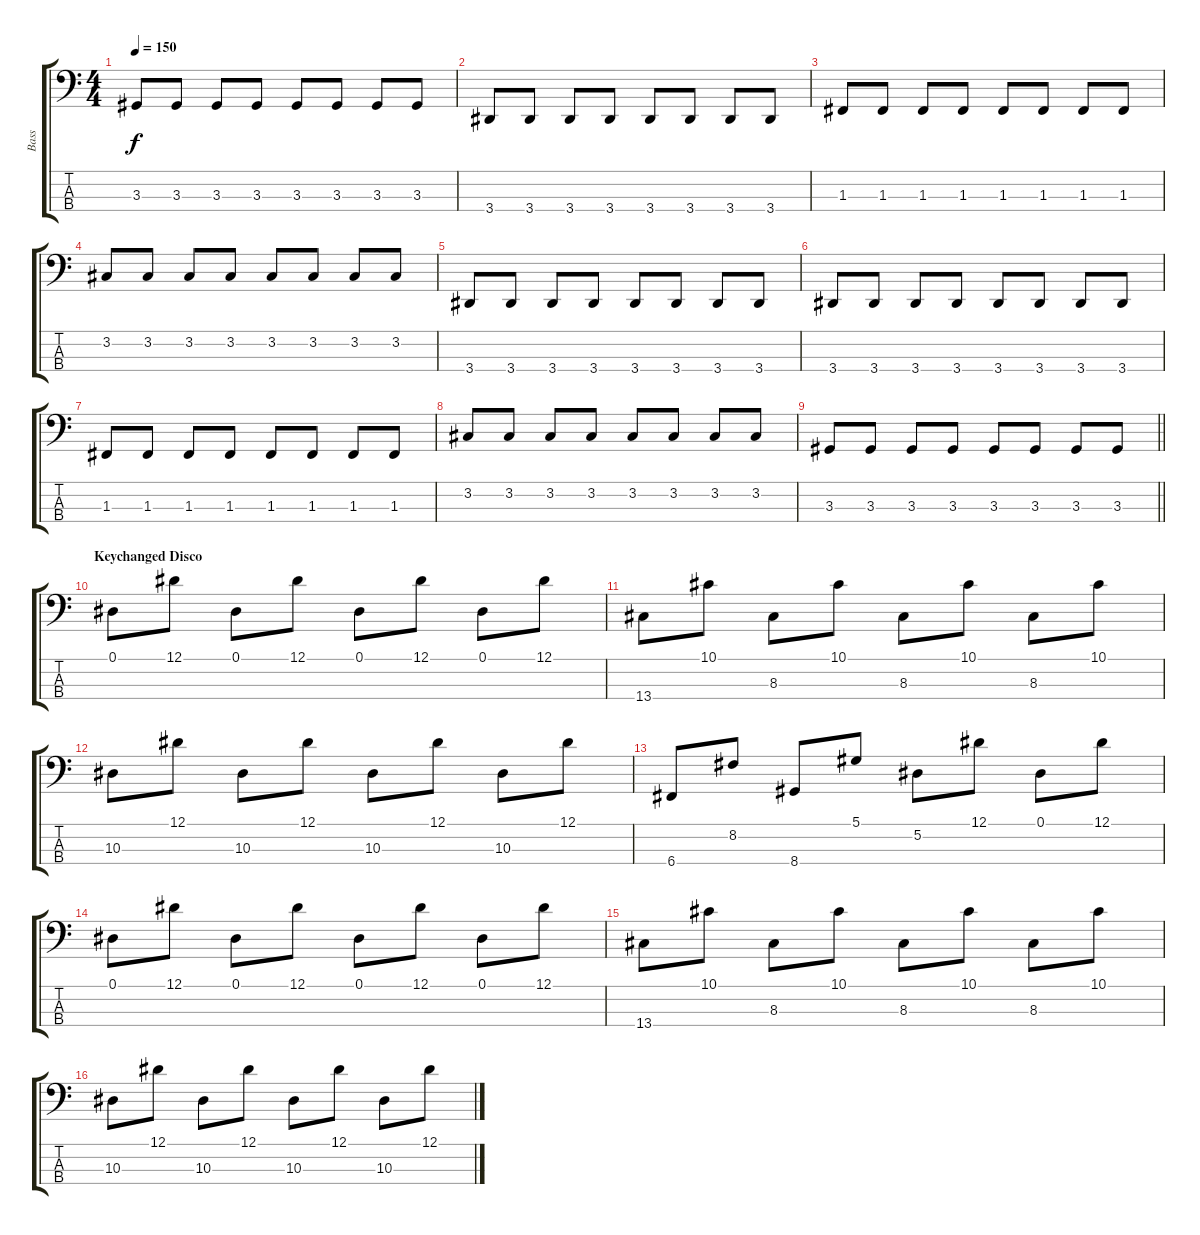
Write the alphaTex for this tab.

\track ("Bass" "Bass") {instrument electricbasspick}
\staff {score tabs}
\tuning (Eb2 Bb1 F1 C1) {hide}
\ts (4 4)
\tempo 150
\clef f4
\ks c
3.3.8{dy f} 3.3.8 3.3.8 3.3.8 3.3.8 3.3.8 3.3.8 3.3.8 |
3.4.8 3.4.8 3.4.8 3.4.8 3.4.8 3.4.8 3.4.8 3.4.8 |
1.3.8 1.3.8 1.3.8 1.3.8 1.3.8 1.3.8 1.3.8 1.3.8 |
3.2.8 3.2.8 3.2.8 3.2.8 3.2.8 3.2.8 3.2.8 3.2.8 |
3.4.8 3.4.8 3.4.8 3.4.8 3.4.8 3.4.8 3.4.8 3.4.8 |
3.4.8 3.4.8 3.4.8 3.4.8 3.4.8 3.4.8 3.4.8 3.4.8 |
1.3.8 1.3.8 1.3.8 1.3.8 1.3.8 1.3.8 1.3.8 1.3.8 |
3.2.8 3.2.8 3.2.8 3.2.8 3.2.8 3.2.8 3.2.8 3.2.8 |
\barLineRight lightlight
3.3.8 3.3.8 3.3.8 3.3.8 3.3.8 3.3.8 3.3.8 3.3.8 |
\section ("" "Keychanged Disco")
0.1.8 12.1.8 0.1.8 12.1.8 0.1.8 12.1.8 0.1.8 12.1.8 |
13.4.8 10.1.8 8.3.8 10.1.8 8.3.8 10.1.8 8.3.8 10.1.8 |
10.3.8 12.1.8 10.3.8 12.1.8 10.3.8 12.1.8 10.3.8 12.1.8 |
6.4.8 8.2.8 8.4.8 5.1.8 5.2.8 12.1.8 0.1.8 12.1.8 |
0.1.8 12.1.8 0.1.8 12.1.8 0.1.8 12.1.8 0.1.8 12.1.8 |
13.4.8 10.1.8 8.3.8 10.1.8 8.3.8 10.1.8 8.3.8 10.1.8 |
10.3.8 12.1.8 10.3.8 12.1.8 10.3.8 12.1.8 10.3.8 12.1.8
